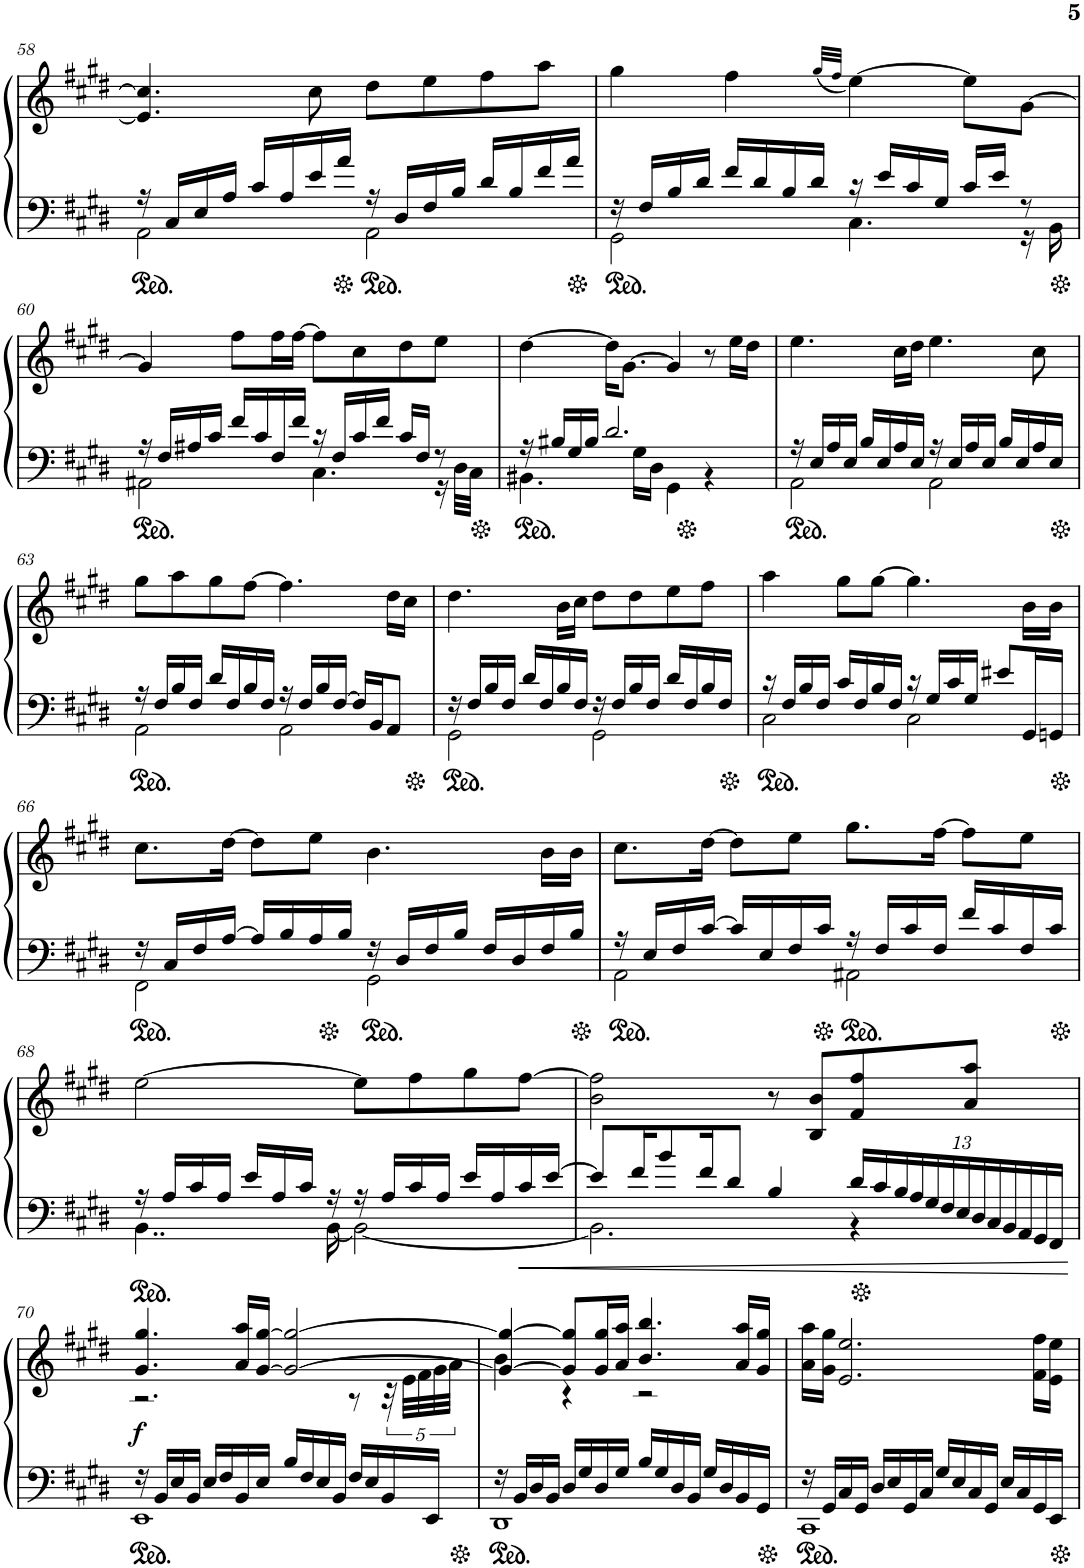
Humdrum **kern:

**kern	**kern	**dynam
*part1	*part1	*part1
*staff2	*staff1	*staff1/2
*I"Piano	*	*
*I'Pno.	*	*
!!LO:PB:g=z
*clefF4	*clefG2	*
*k[f#c#g#d#]	*k[f#c#g#d#]	*
*M4/4	*M4/4	*
=58	=58	=58
*^	*	*
16r	2AA\	4.e/] 4.cc#/]	.
16C#/LL	.	.	.
16E/	.	.	.
16A/JJ	.	.	.
16c#/LL	.	.	.
16A/	.	.	.
16e/	.	8cc#\	.
16a/JJ	.	.	.
16r	2AA\	8dd#\L	.
16D#/LL	.	.	.
16F#/	.	8ee\	.
16B/JJ	.	.	.
16d#/LL	.	8ff#\	.
16B/	.	.	.
16f#/	.	8aa\J	.
16a/JJ	.	.	.
=59	=59	=59	=59
*	*	*^	*
16r	2GG#\	4gg#\	4..ryy	.
16F#/LL	.	.	.	.
16B/	.	.	.	.
16d#/JJ	.	.	.	.
16f#/LL	.	4ff#\	.	.
16d#/	.	.	.	.
16B/	.	.	.	.
16d#/JJ	.	.	32gg#!/LLL	.
.	.	.	32ff#!/JJJ	.
16r	4.C#\	[4ee\	2ryy	.
16e/LL	.	.	.	.
16c#/	.	.	.	.
16G#/JJ	.	.	.	.
16c#/LL	.	8ee\L]	.	.
16e/JJ	.	.	.	.
8r	16r	[8g#\J	.	.
.	16BB\	.	.	.
*	*	*v	*v	*
!!LO:LB:g=z
=60	=60	=60	=60
16r	2AA#X\	4g#/]	.
16F#/LL	.	.	.
16A#X/	.	.	.
16c#/JJ	.	.	.
16f#/LL	.	8ff#\L	.
16c#/	.	.	.
16F#/	.	16ff#\L	.
16f#/JJ	.	[16ff#\JJ	.
16r	4.C#\	8ff#\L]	.
16F#/LL	.	.	.
16c#/	.	8cc#\	.
16f#/JJ	.	.	.
16c#/LL	.	8dd#\	.
16F#/JJ	.	.	.
8r	16r	8ee\J	.
.	32D#\LLL	.	.
.	32C#\JJJ	.	.
=61	=61	=61	=61
16r	4.BB#X\	[4dd#\	.
16B#X/LL	.	.	.
16G#/	.	.	.
16B#/JJ	.	.	.
2.d#/	.	16dd#\KL]	.
.	.	[8.g#\J	.
.	16G#\LL	.	.
.	16D#\JJ	.	.
.	4GG#\	4g#/]	.
.	4r	8r	.
.	.	16ee\LL	.
.	.	16dd#\JJ	.
=62	=62	=62	=62
16r	2AA\	4.ee\	.
16E/LL	.	.	.
16A/	.	.	.
16E/JJ	.	.	.
16B/LL	.	.	.
16E/	.	.	.
16A/	.	16cc#\LL	.
16E/JJ	.	16dd#\JJ	.
16r	2AA\	4.ee\	.
16E/LL	.	.	.
16A/	.	.	.
16E/JJ	.	.	.
16B/LL	.	.	.
16E/	.	.	.
16A/	.	8cc#\	.
16E/JJ	.	.	.
!!LO:LB:g=z
=63	=63	=63	=63
16r	2AA\	8gg#\L	.
16F#/LL	.	.	.
16B/	.	8aa\	.
16F#/JJ	.	.	.
16d#/LL	.	8gg#\	.
16F#/	.	.	.
16B/	.	[8ff#\J	.
16F#/JJ	.	.	.
16r	2AA\	4.ff#\]	.
16F#/LL	.	.	.
16B/	.	.	.
[16F#/JJ	.	.	.
16F#/LL]	.	.	.
16BB/J	.	.	.
8AA/J	.	16dd#\LL	.
.	.	16cc#\JJ	.
=64	=64	=64	=64
16r	2GG#\	4.dd#\	.
16F#/LL	.	.	.
16B/	.	.	.
16F#/JJ	.	.	.
16d#/LL	.	.	.
16F#/	.	.	.
16B/	.	16b\LL	.
16F#/JJ	.	16cc#\JJ	.
16r	2GG#\	8dd#\L	.
16F#/LL	.	.	.
16B/	.	8dd#\	.
16F#/JJ	.	.	.
16d#/LL	.	8ee\	.
16F#/	.	.	.
16B/	.	8ff#\J	.
16F#/JJ	.	.	.
=65	=65	=65	=65
16r	2C#\	4aa\	.
16F#/LL	.	.	.
16B/	.	.	.
16F#/JJ	.	.	.
16c#/LL	.	8gg#\L	.
16F#/	.	.	.
16B/	.	[8gg#\J	.
16F#/JJ	.	.	.
16r	2C#\	4.gg#\]	.
16G#/LL	.	.	.
16c#/	.	.	.
16G#/JJ	.	.	.
8e#X/L	.	.	.
16GG#/L	.	16b\LL	.
16GGn/JJ	.	16b\JJ	.
!!LO:LB:g=z
=66	=66	=66	=66
16r	2FF#\	8.cc#\L	.
16C#/LL	.	.	.
16F#/	.	.	.
[16A/JJ	.	[16dd#\Jk	.
16A/LL]	.	8dd#\L]	.
16B/	.	.	.
16A/	.	8ee\J	.
16B/JJ	.	.	.
16r	2GG#\	4.b\	.
16D#/LL	.	.	.
16F#/	.	.	.
16B/JJ	.	.	.
16F#/LL	.	.	.
16D#/	.	.	.
16F#/	.	16b\LL	.
16B/JJ	.	16b\JJ	.
=67	=67	=67	=67
16r	2AA\	8.cc#\L	.
16E/LL	.	.	.
16F#/	.	.	.
[16c#/JJ	.	[16dd#\Jk	.
16c#/LL]	.	8dd#\L]	.
16E/	.	.	.
16F#/	.	8ee\J	.
16c#/JJ	.	.	.
16r	2AA#X\	8.gg#\L	.
16F#/LL	.	.	.
16c#/	.	.	.
16F#/JJ	.	[16ff#\Jk	.
16f#/LL	.	8ff#\L]	.
16c#/	.	.	.
16F#/	.	8ee\J	.
16c#/JJ	.	.	.
!!LO:LB:g=z
=68	=68	=68	=68
16r	4..BB\	[2ee\	.
16A/LL	.	.	.
16c#/	.	.	.
16A/JJ	.	.	.
16e/LL	.	.	.
16A/	.	.	.
16c#/JJ	.	.	.
16r	[16BB\	.	.
16r	2BB\_	8ee\L]	.
16A/LL	.	.	.
16c#/	.	8ff#\	.
16A/JJ	.	.	.
16e/LL	.	8gg#\	.
16A/	.	.	.
16c#/	.	[8ff#\J	.
[16e/JJ	.	.	.
=69	=69	=69	=69
8e/L]	2.BB\]	2b\ 2ff#\]	.
16f#/K	.	.	.
8b/	.	.	.
16f#/K	.	.	.
8d#/J	.	.	.
4B/	.	8r	.
.	.	8B/ 8b/L	.
*Xbrackettup	*	*	*
52d#/LL	4r	8f#/ 8ff#/	.
52c#/	.	.	.
52B/	.	.	.
52A/	.	.	.
52G#/	.	.	.
52F#/	.	.	.
52E/	.	.	.
.	.	8a/ 8aa/J	.
52D#/	.	.	.
52C#/	.	.	.
52BB/	.	.	.
52AA/	.	.	.
52GG#/	.	.	.
52FF#/JJ	.	.	.
!!LO:LB:g=z
=70	=70	=70	=70
*	*	*^	*
!	!	!	!	!LO:DY:b
16r	1EE	4.g#/ 4.gg#/	2.r	f
16BB/LL	.	.	.	.
16E/	.	.	.	.
16BB/JJ	.	.	.	.
16E/LL	.	.	.	.
16F#/	.	.	.	.
16BB/	.	16a/ 16aa/LL	.	.
16E/JJ	.	[16g#/ [16gg#/JJ	.	.
16B/LL	.	2g#/_ 2gg#/_	.	.
16F#/	.	.	.	.
16E/	.	.	.	.
16BB/JJ	.	.	.	.
16F#/LL	.	.	8r	.
16E/	.	.	.	.
16BB/	.	.	40r	.
.	.	.	40e\LLL	.
.	.	.	40f#\	.
16EE/JJ	.	.	.	.
.	.	.	40g#\	.
.	.	.	40a\JJJ	.
=71	=71	=71	=71	=71
16r	1DD#	4g#/_ 4gg#/_	4b\	.
16BB/LL	.	.	.	.
16D#/	.	.	.	.
16BB/JJ	.	.	.	.
16D#/LL	.	8g#/] 8gg#/]L	4r	.
16G#/	.	.	.	.
16D#/	.	16g#/ 16gg#/L	.	.
16G#/JJ	.	16a/ 16aa/JJ	.	.
16B/LL	.	4.b/ 4.bb/	2r	.
16G#/	.	.	.	.
16D#/	.	.	.	.
16BB/JJ	.	.	.	.
16G#/LL	.	.	.	.
16D#/	.	.	.	.
16BB/	.	16a/ 16aa/LL	.	.
16GG#/JJ	.	16g#/ 16gg#/JJ	.	.
*	*	*v	*v	*
=72	=72	=72	=72
16r	1CC#	16a\ 16aa\LL	.
16GG#/LL	.	16g#\ 16gg#\JJ	.
16C#/	.	2.e/ 2.ee/	.
16GG#/JJ	.	.	.
16D#/LL	.	.	.
16E/	.	.	.
16GG#/	.	.	.
16C#/JJ	.	.	.
16G#/LL	.	.	.
16E/	.	.	.
16C#/	.	.	.
16GG#/JJ	.	.	.
16E/LL	.	.	.
16C#/	.	.	.
16GG#/	.	16f#\ 16ff#\LL	.
16EE/JJ	.	16e\ 16ee\JJ	.
*v	*v	*	*
=	=	=
*-	*-	*-
